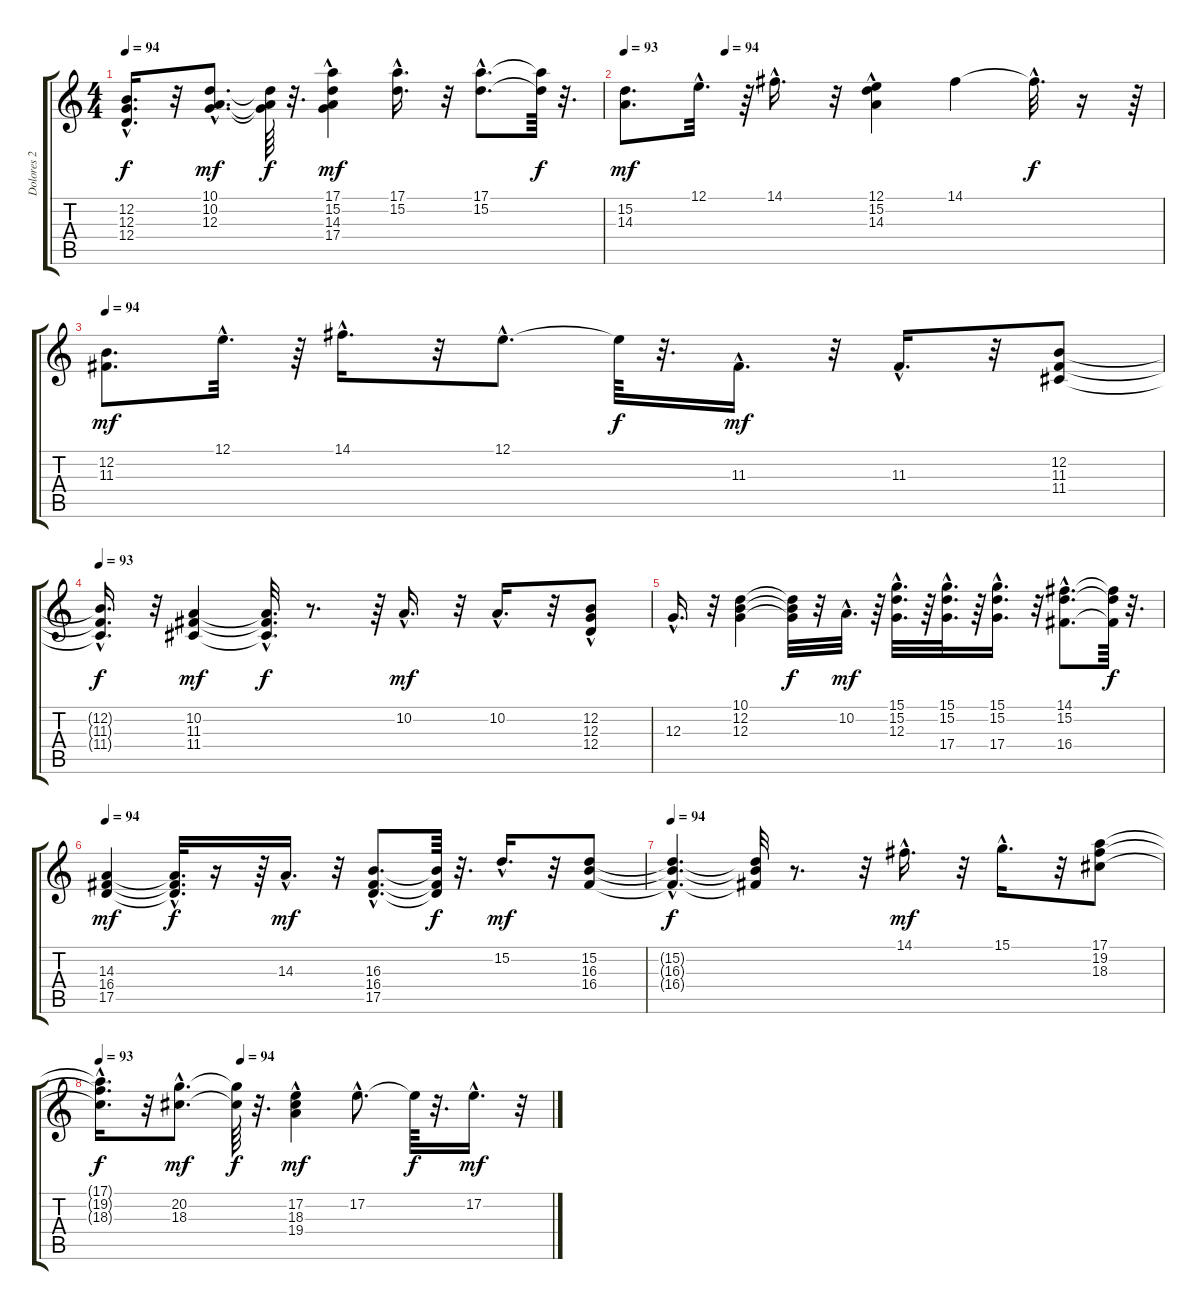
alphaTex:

\track ("Dolores 2" "Dolores 2") {instrument pad3polysynth}
\staff {score tabs}
\tuning (E4 B3 G3 D3 A2 E2) {hide}
\ts (4 4)
\tempo 94
\clef g2
\ks c
(12.2{hac t} 12.3{hac t} 12.4{hac t}).16{d dy f} r.32 (10.1{hac} 10.2{hac} 12.3{hac}).8{d dy mf} (10.1{t} 10.2{t} 12.3{t}).64{dy f} r.32{d} (17.1{hac} 15.2{hac} 14.3 17.4).4{dy mf} (17.1{hac} 15.2{hac}).16{d} r.32 (17.1{hac} 15.2{hac}).8{d} (17.1{t} 15.2{t}).64{dy f} r.32{d} |
\tempo 93
\tempo (94 0.1875)
(15.2 14.3).8{d dy mf} 12.1{hac}.32{d} r.64 14.1{hac}.16{d} r.32 (12.1{hac} 15.2 14.3).4 14.1.4 14.1{hac t}.32{d dy f} r.16 r.64 |
\tempo 94
(12.2 11.3).8{d dy mf} 12.1{hac}.32{d} r.64 14.1{hac}.16{d} r.32 12.1{hac}.8{d} 12.1{t}.64{dy f} r.32{d} 11.3{hac}.16{d dy mf} r.32 11.3{hac}.16{d} r.32 (12.2 11.3 11.4).8 |
\tempo 93
(12.2{hac t} 11.3{hac t} 11.4{hac t}).16{d dy f} r.32 (10.2 11.3 11.4).4{dy mf} (10.2{hac t} 11.3{hac t} 11.4{hac t}).32{d dy f} r.8{d} r.64 10.2{hac}.16{d dy mf} r.32 10.2{hac}.16{d} r.32 (12.2{hac} 12.3{hac} 12.4{hac}).8 |
12.3{hac}.16{d} r.32 (10.1 12.2 12.3).4 (10.1{t} 12.2{t} 12.3{t}).32{dy f} r.32 10.2{hac}.32{d dy mf} r.64 (15.1{hac} 15.2{hac} 12.3{hac}).32{d} r.64 (15.1{hac} 15.2{hac} 17.4{hac}).32{d} r.64 (15.1{hac} 15.2{hac} 17.4{hac}).16{d} r.32 (14.1{hac} 15.2{hac} 16.4{hac}).8{d} (14.1{t} 15.2{t} 16.4{t}).64{dy f} r.32{d} |
\tempo 94
(14.3 16.4 17.5).4{dy mf} (14.3{hac t} 16.4{hac t} 17.5{hac t}).32{d dy f} r.16 r.64 14.3{hac}.16{d dy mf} r.32 (16.3{hac} 16.4{hac} 17.5{hac}).8{d} (16.3{t} 16.4{t} 17.5{t}).64{dy f} r.32{d} 15.2{hac}.16{d dy mf} r.32 (15.2 16.3 16.4).8 |
\tempo 94
(15.2{hac t} 16.3{hac t} 16.4{hac t}).4{d dy f} (15.2{t} 16.3{t} 16.4{t}).32 r.8{d} r.32 14.1{hac}.16{d dy mf} r.32 15.1{hac}.16{d} r.32 (17.1 19.2 18.3).8 |
\tempo 93
\tempo (94 0.3125)
(17.1{hac t} 19.2{hac t} 18.3{hac t}).16{d dy f} r.32 (20.2{hac} 18.3{hac}).8{d dy mf} (20.2{t} 18.3{t}).64{dy f} r.32{d} (17.2{hac} 18.3 19.4).4{dy mf} 17.2{hac}.8{d} 17.2{t}.64{dy f} r.32{d} 17.2{hac}.16{d dy mf} r.32
